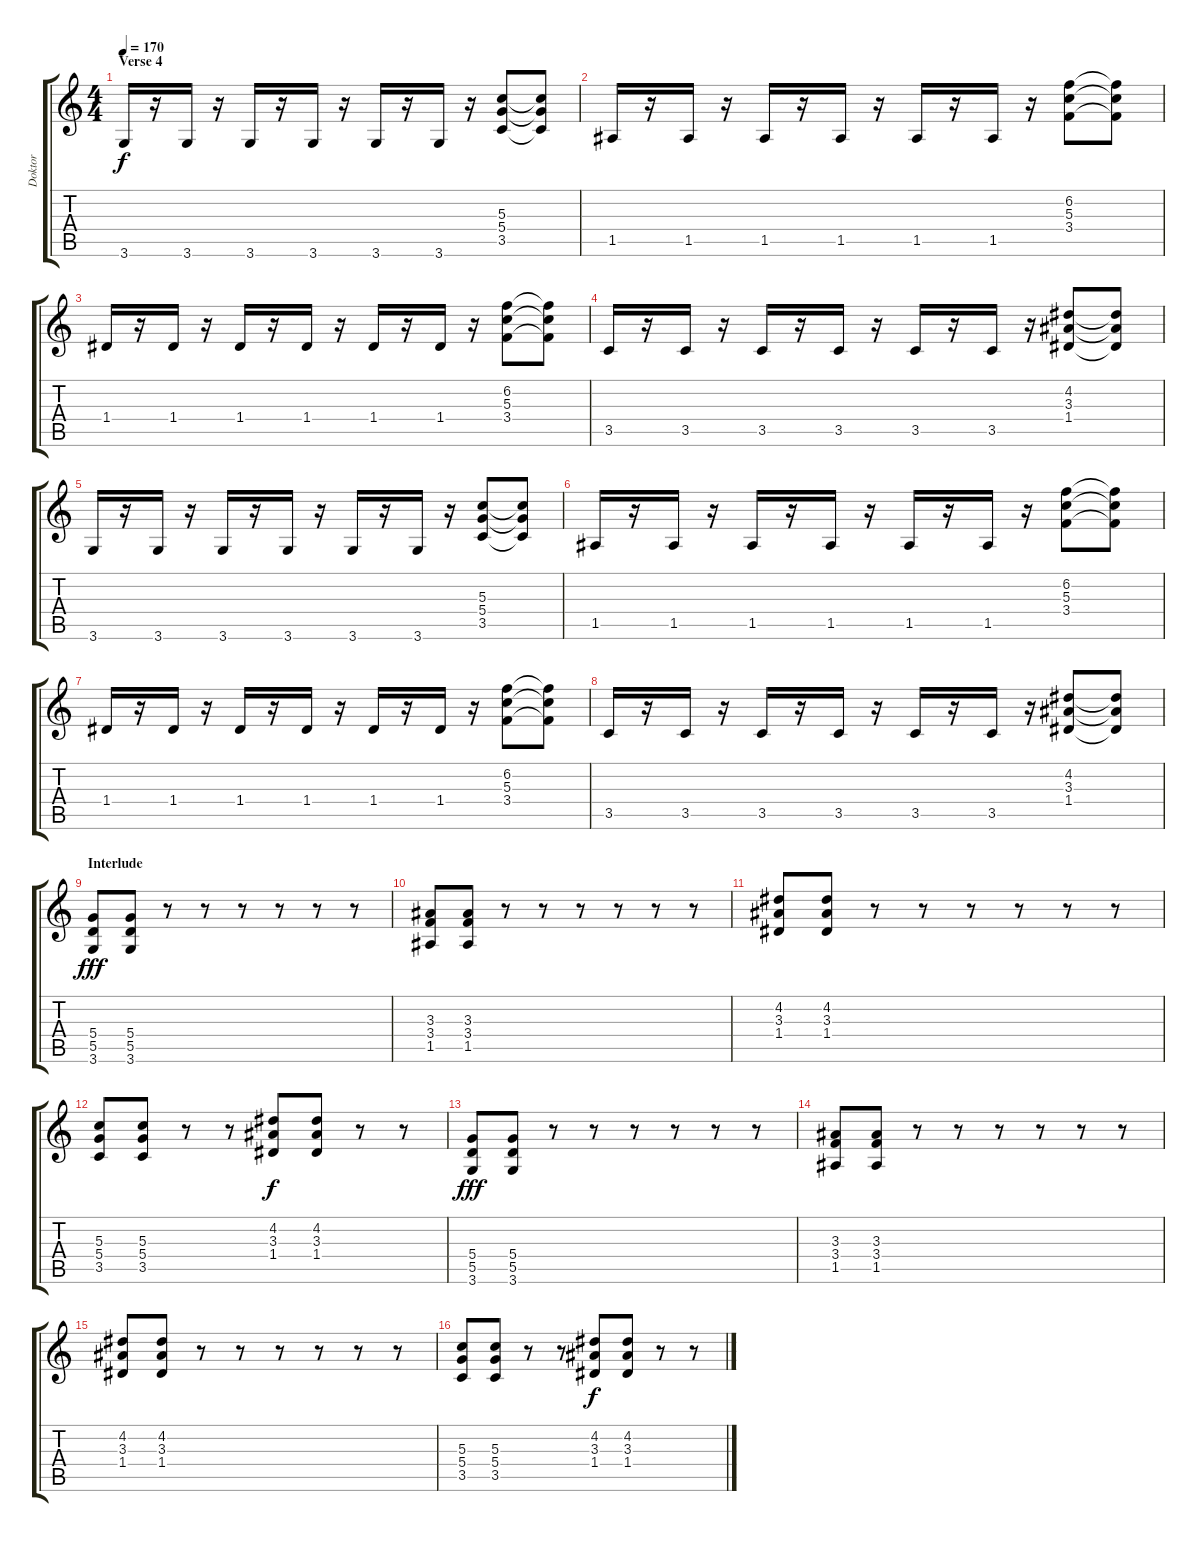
\track ("Doktor" "Doktor") {instrument overdrivenguitar}
\staff {score tabs}
\tuning (E4 B3 G3 D3 A2 E2) {hide}
\ts (4 4)
\section ("" "Verse 4")
\tempo 170
\clef g2
\ks c
3.6.16{dy f} r.16 3.6.16 r.16 3.6.16 r.16 3.6.16 r.16 3.6.16 r.16 3.6.16 r.16 (5.3 5.4 3.5).8 (5.3{t} 5.4{t} 3.5{t}).8 |
1.5.16 r.16 1.5.16 r.16 1.5.16 r.16 1.5.16 r.16 1.5.16 r.16 1.5.16 r.16 (6.2 5.3 3.4).8 (6.2{t} 5.3{t} 3.4{t}).8 |
1.4.16 r.16 1.4.16 r.16 1.4.16 r.16 1.4.16 r.16 1.4.16 r.16 1.4.16 r.16 (6.2 5.3 3.4).8 (6.2{t} 5.3{t} 3.4{t}).8 |
3.5.16 r.16 3.5.16 r.16 3.5.16 r.16 3.5.16 r.16 3.5.16 r.16 3.5.16 r.16 (4.2 3.3 1.4).8 (4.2{t} 3.3{t} 1.4{t}).8 |
3.6.16 r.16 3.6.16 r.16 3.6.16 r.16 3.6.16 r.16 3.6.16 r.16 3.6.16 r.16 (5.3 5.4 3.5).8 (5.3{t} 5.4{t} 3.5{t}).8 |
1.5.16 r.16 1.5.16 r.16 1.5.16 r.16 1.5.16 r.16 1.5.16 r.16 1.5.16 r.16 (6.2 5.3 3.4).8 (6.2{t} 5.3{t} 3.4{t}).8 |
1.4.16 r.16 1.4.16 r.16 1.4.16 r.16 1.4.16 r.16 1.4.16 r.16 1.4.16 r.16 (6.2 5.3 3.4).8 (6.2{t} 5.3{t} 3.4{t}).8 |
3.5.16 r.16 3.5.16 r.16 3.5.16 r.16 3.5.16 r.16 3.5.16 r.16 3.5.16 r.16 (4.2 3.3 1.4).8 (4.2{t} 3.3{t} 1.4{t}).8 |
\section ("" "Interlude")
(5.4 5.5 3.6).8{dy fff} (5.4 5.5 3.6).8 r.8 r.8 r.8 r.8 r.8 r.8 |
(3.3 3.4 1.5).8 (3.3 3.4 1.5).8 r.8 r.8 r.8 r.8 r.8 r.8 |
(4.2 3.3 1.4).8 (4.2 3.3 1.4).8 r.8 r.8 r.8 r.8 r.8 r.8 |
(5.3 5.4 3.5).8 (5.3 5.4 3.5).8 r.8 r.8 (4.2 3.3 1.4).8{dy f} (4.2 3.3 1.4).8 r.8 r.8 |
(5.4 5.5 3.6).8{dy fff} (5.4 5.5 3.6).8 r.8 r.8 r.8 r.8 r.8 r.8 |
(3.3 3.4 1.5).8 (3.3 3.4 1.5).8 r.8 r.8 r.8 r.8 r.8 r.8 |
(4.2 3.3 1.4).8 (4.2 3.3 1.4).8 r.8 r.8 r.8 r.8 r.8 r.8 |
(5.3 5.4 3.5).8 (5.3 5.4 3.5).8 r.8 r.8 (4.2 3.3 1.4).8{dy f} (4.2 3.3 1.4).8 r.8 r.8
